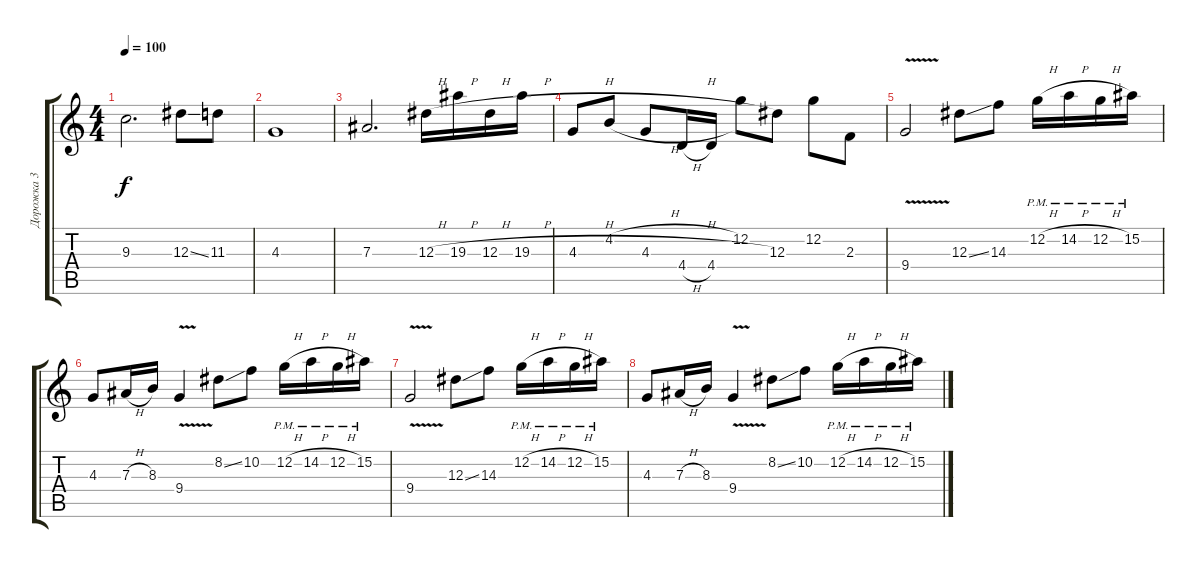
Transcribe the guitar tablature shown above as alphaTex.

\track ("Дорожка 3" "Дорожка 3") {instrument distortionguitar}
\staff {score tabs}
\tuning (C4 G3 Eb3 Bb2 F2 C2) {hide}
\ts (4 4)
\tempo 100
\clef g2
\ks c
9.3.2{d dy f} 12.3{ss}.8 11.3.8 |
4.3.1 |
7.3.2{d} 12.3{h}.16 19.3{h}.16 12.3{h}.16 19.3{h}.16 |
4.3{h}.8 4.2{h}.8 4.3{h}.8 4.4{h}.16 4.4.16 12.2.8 12.3.8 12.2.8 2.3.8 |
9.4{v}.2 12.3{ss}.8 14.3.8 12.2{h pm}.16 14.2{h pm}.16 12.2{h pm}.16 15.2{pm}.16 |
4.3.8 7.3{h}.16 8.3.16 9.4{v}.4 8.2{ss}.8 10.2.8 12.2{h pm}.16 14.2{h pm}.16 12.2{h pm}.16 15.2{pm}.16 |
9.4{v}.2 12.3{ss}.8 14.3.8 12.2{h pm}.16 14.2{h pm}.16 12.2{h pm}.16 15.2{pm}.16 |
4.3.8 7.3{h}.16 8.3.16 9.4{v}.4 8.2{ss}.8 10.2.8 12.2{h pm}.16 14.2{h pm}.16 12.2{h pm}.16 15.2{pm}.16
